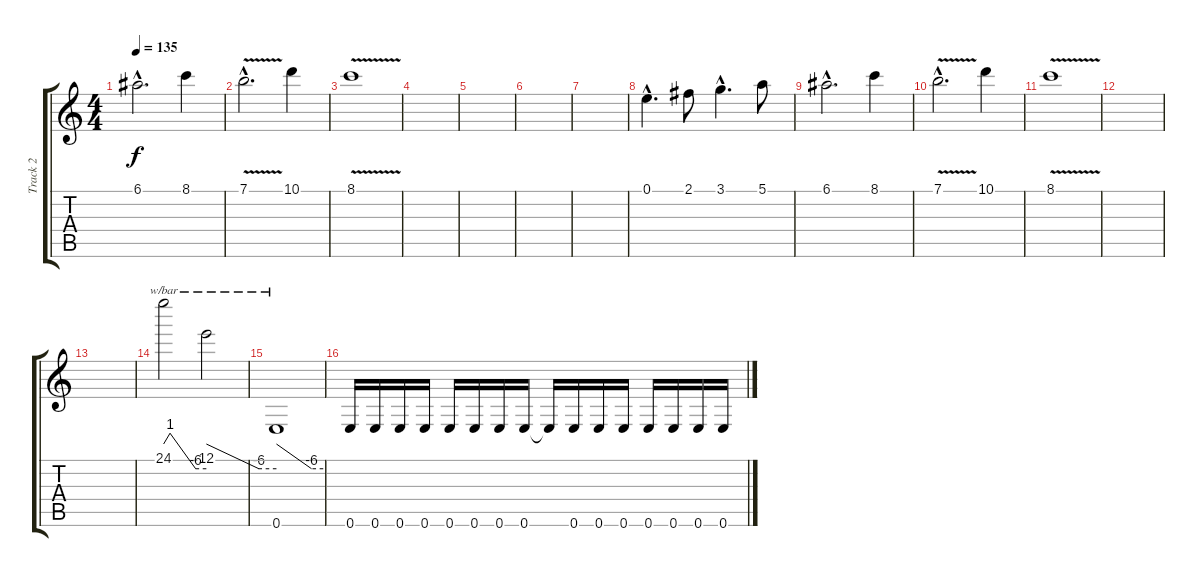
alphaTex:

\track ("Track 2" "Track 2") {instrument distortionguitar}
\staff {score tabs}
\tuning (E4 B3 G3 D3 A2 E2) {hide}
\ts (4 4)
\tempo 135
\clef g2
\ks c
6.1{hac}.2{d dy f} 8.1.4 |
7.1{v hac}.2{d} 10.1.4 |
8.1{v}.1 |
|
|
|
|
0.1{hac}.4{d} 2.1.8 3.1{hac}.4{d} 5.1.8 |
6.1{hac}.2{d} 8.1.4 |
7.1{v hac}.2{d} 10.1.4 |
8.1{v}.1 |
|
|
24.1.2{tbe (custom default 0 0 9 4 45 -24 60 -24)} 12.1.2{tbe (custom default 0 0 45 -24 60 -24)} |
0.6.1{tbe (custom default 0 0 45 -24 60 -24)} |
0.6.16 0.6.16 0.6.16 0.6.16 0.6.16 0.6.16 0.6.16 0.6.16 0.6{t}.16 0.6.16 0.6.16 0.6.16 0.6.16 0.6.16 0.6.16 0.6.16
